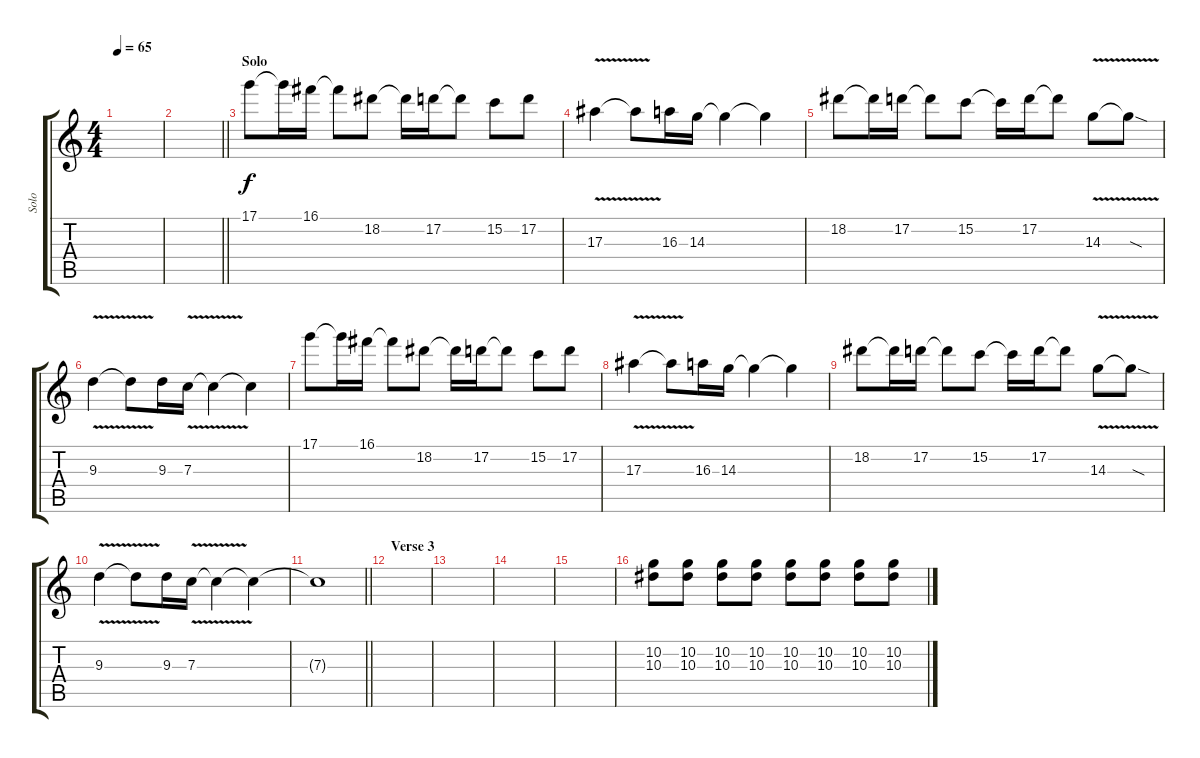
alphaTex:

\track ("Solo" "Solo") {instrument overdrivenguitar}
\staff {score tabs}
\tuning (D4 A3 F3 C3 G2 C2) {hide}
\ts (4 4)
\tempo 65
\clef g2
\ks c
|
\barLineRight lightlight
|
\section ("" "Solo")
17.1.8 17.1{t}.16 16.1.16 16.1{t}.8 18.2.8 18.2{t}.16 17.2.16 17.2{t}.8 15.2.8 17.2.8 |
17.3{v}.4 17.3{t}.8 16.3.16 14.3.16 14.3{t}.4 14.3{t}.4 |
18.2.8 18.2{t}.16 17.2.16 17.2{t}.8 15.2.8 15.2{t}.16 17.2.16 17.2{t}.8 14.3{v}.8 14.3{sod t}.8 |
9.3{v}.4 9.3{t}.8 9.3.16 7.3{v}.16 7.3{t}.4 7.3{t}.4 |
17.1.8 17.1{t}.16 16.1.16 16.1{t}.8 18.2.8 18.2{t}.16 17.2.16 17.2{t}.8 15.2.8 17.2.8 |
17.3{v}.4 17.3{t}.8 16.3.16 14.3.16 14.3{t}.4 14.3{t}.4 |
18.2.8 18.2{t}.16 17.2.16 17.2{t}.8 15.2.8 15.2{t}.16 17.2.16 17.2{t}.8 14.3{v}.8 14.3{sod t}.8 |
9.3{v}.4 9.3{t}.8 9.3.16 7.3{v}.16 7.3{t}.4 7.3{t}.4 |
\barLineRight lightlight
7.3{t}.1 |
\section ("" "Verse 3")
|
|
|
|
(10.2 10.3).8{instrument electricguitarclean} (10.2 10.3).8 (10.2 10.3).8 (10.2 10.3).8 (10.2 10.3).8 (10.2 10.3).8 (10.2 10.3).8 (10.2 10.3).8
